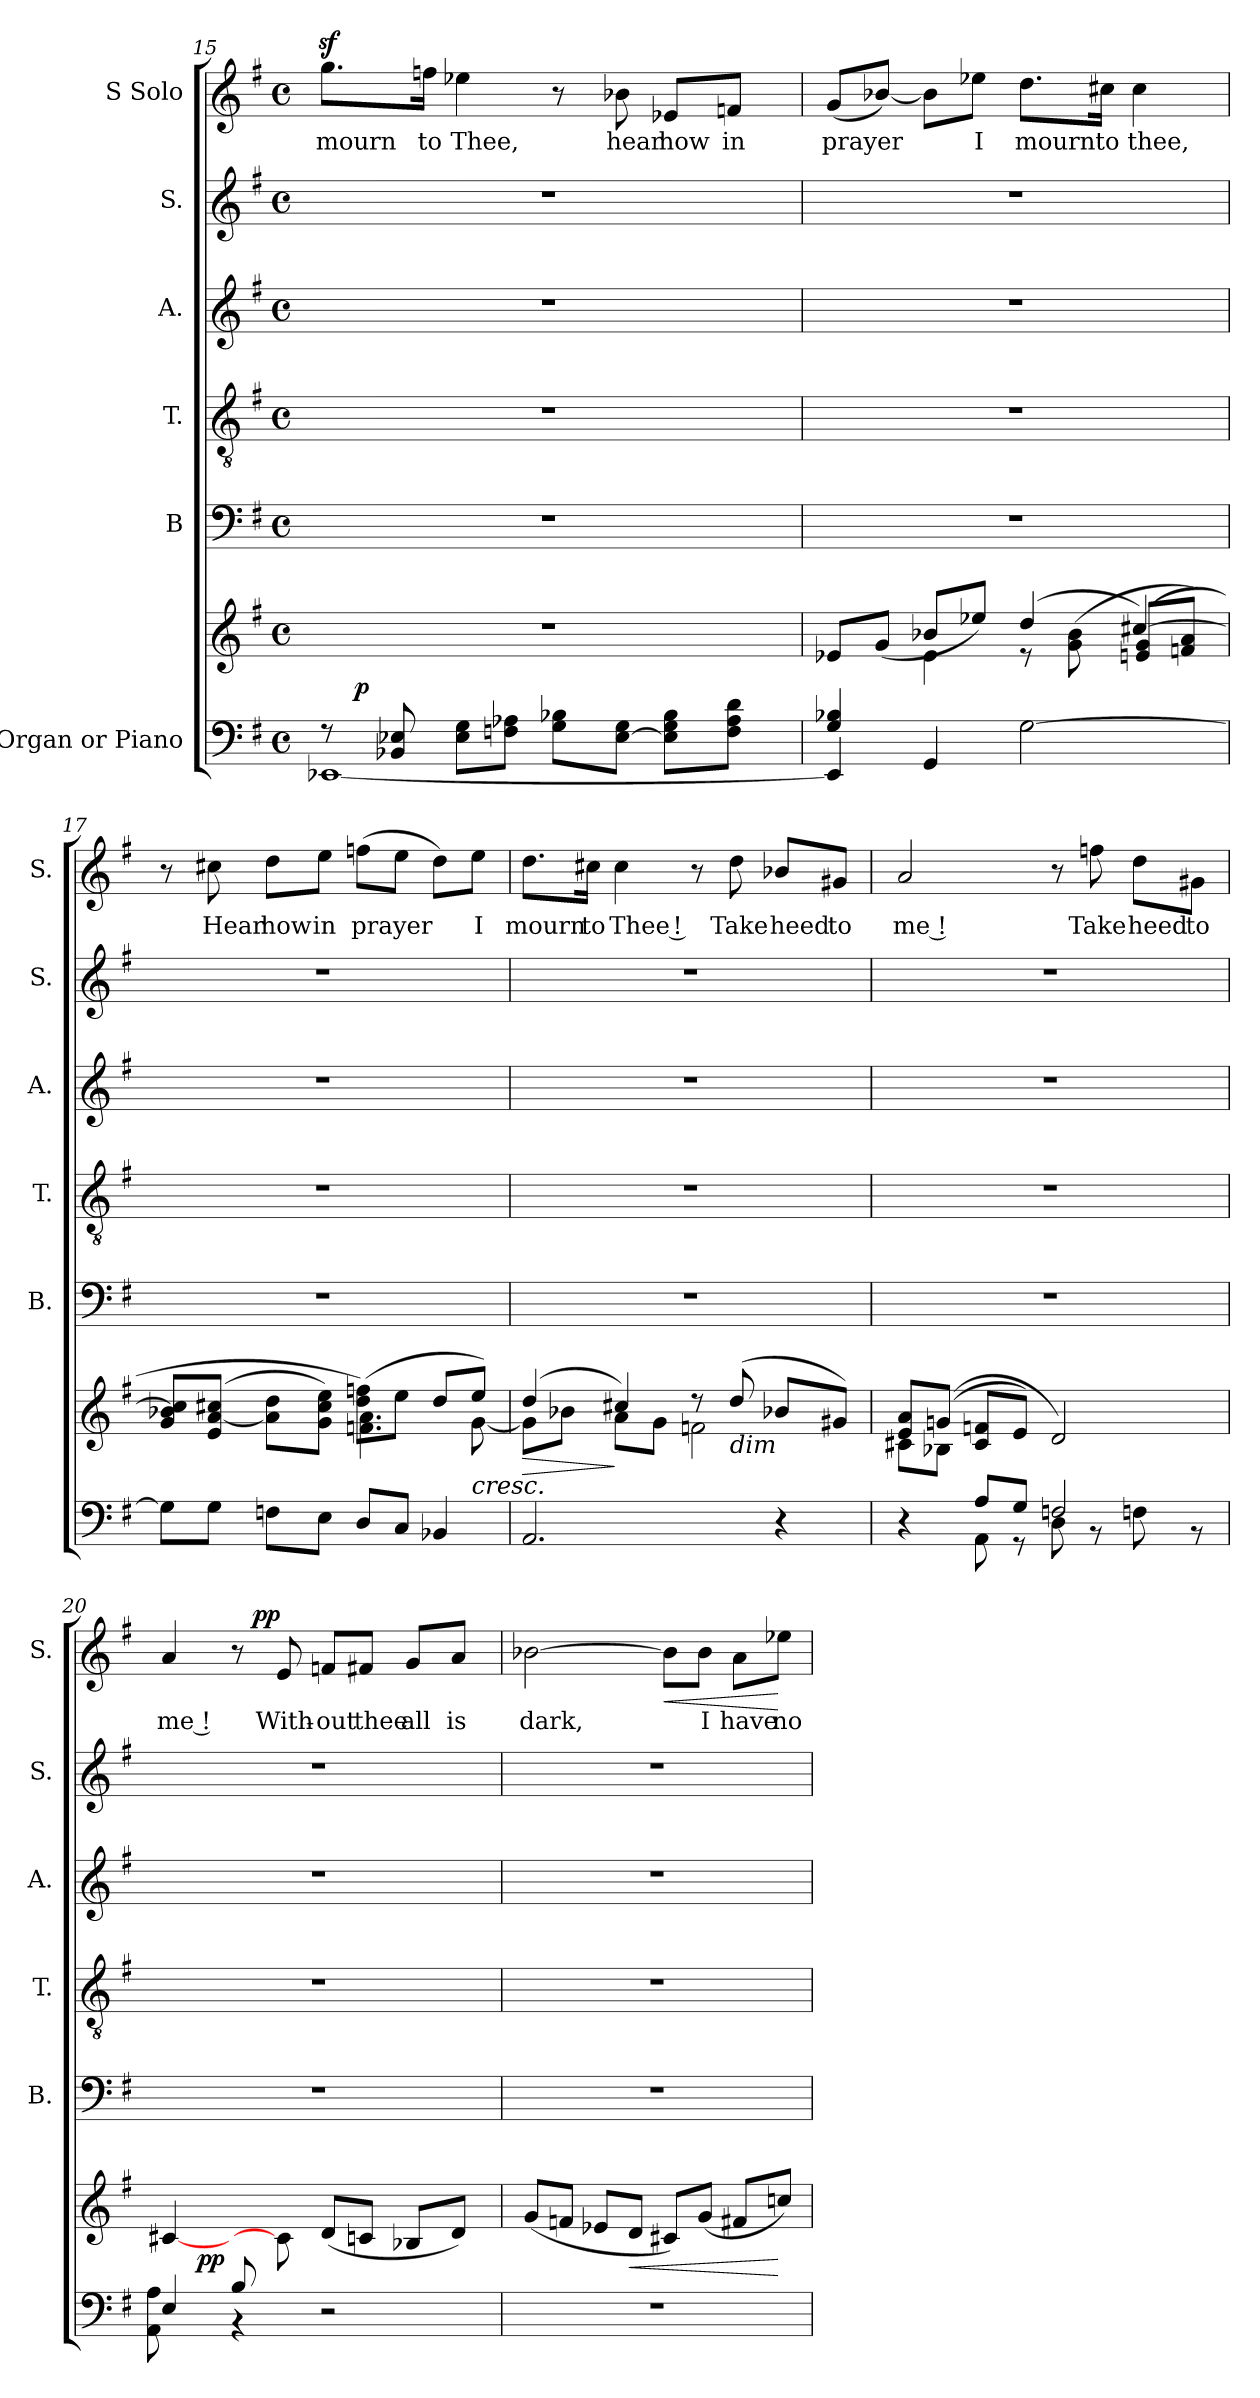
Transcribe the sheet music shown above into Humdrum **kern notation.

**kern	**kern	**dynam	**kern	**kern	**kern	**kern	**kern	**text	**dynam
*part6	*part6	*part6	*part5	*part4	*part3	*part2	*part1	*part1	*part1
*staff7	*staff6	*staff6/7	*staff5	*staff4	*staff3	*staff2	*staff1	*staff1	*staff1
*I"Organ or  Piano	*	*	*I"B	*I"T.	*I"A.	*I"S.	*I"S    Solo	*	*
*	*	*	*I'B.	*I'T.	*I'A.	*I'S.	*I'S.	*	*
*clefF4	*clefG2	*	*clefF4	*clefGv2	*clefG2	*clefG2	*clefG2	*	*
*	*	*	*	*ITrd7c12	*	*	*	*	*
*k[f#]	*k[f#]	*	*k[f#]	*k[f#]	*k[f#]	*k[f#]	*k[f#]	*	*
*G:	*G:	*	*G:	*G:	*G:	*G:	*G:	*	*
*M4/4	*M4/4	*	*M4/4	*M4/4	*M4/4	*M4/4	*M4/4	*	*
*met(c)	*met(c)	*	*met(c)	*met(c)	*met(c)	*met(c)	*met(c)	*	*
=15	=15	=15	=15	=15	=15	=15	=15	=15	=15
*^	*	*	*	*	*	*	*	*	*
!	!	!	!	!	!	!	!	!	!LO:LY:b:color=#000000	!
*	*^	*	*	*	*	*	*	*	*	*
8r	[1EE-Xi	32ryy	1r	.	1r	1r	1r	1r	8.ggzi\L	mourn	.
.	.	128...ryy	.	.	.	.	.	.	.	.	.
.	.	2ryy	.	p	.	.	.	.	.	.	.
8BB-Xi/ 8E-Xi	.	.	.	.	.	.	.	.	.	.	.
!	!	!	!	!	!	!	!	!	!	!LO:LY:b:color=#000000	!
.	.	.	.	.	.	.	.	.	16ffni\Jk	to	.
!	!	!	!	!	!	!	!	!	!	!LO:LY:b:color=#000000	!
8E-i\ 8Gi\L	.	.	.	.	.	.	.	.	4ee-Xi\	Thee,	.
8Fni\ 8A-Xi\J	.	.	.	.	.	.	.	.	.	.	.
8Gi\ 8B-Xi\L	.	.	.	.	.	.	.	.	8r	.	.
.	.	4ryy	.	.	.	.	.	.	.	.	.
!	!	!	!	!	!	!	!	!	!	!LO:LY:b:color=#000000	!
[8E-i\ 8Gi\J	.	.	.	.	.	.	.	.	8b-Xi\	hear	.
!	!	!	!	!	!	!	!	!	!	!LO:LY:b:color=#000000	!
8E-i]\ 8Gi\ 8B-i\L	.	.	.	.	.	.	.	.	8e-Xi/L	how	.
.	.	8ryy	.	.	.	.	.	.	.	.	.
!	!	!	!	!	!	!	!	!	!	!LO:LY:b:color=#000000	!
8Fi\ 8A-i\ 8di\J	.	.	.	.	.	.	.	.	8fni/J	in	.
.	.	16ryy	.	.	.	.	.	.	.	.	.
.	.	64ryy	.	.	.	.	.	.	.	.	.
.	.	1024ryy	.	.	.	.	.	.	.	.	.
*	*v	*v	*	*	*	*	*	*	*	*	*
!!LO:LB:g=z
=16	=16	=16	=16	=16	=16	=16	=16	=16	=16	=16
*	*	*^	*	*	*	*	*	*	*	*
*	*^	*	*	*	*	*	*	*	*	*	*
!	!	!	!	!	!	!	!	!	!	!	!LO:LY:b:color=#000000	!
*	*v	*v	*	*	*	*	*	*	*	*	*	*
4Gi/ 4B-Xi	4EE-i/]	(8e-Xi/L	4ryy	.	1r	1r	1r	1r	(8gi/L	prayer	.
.	.	(8gi/J	.	.	.	.	.	.	[8b-Xi/J)	.	.
2.ryy	4GGi/	8b-Xi/L	4e-i\	.	.	.	.	.	8b-i\L]	.	.
!	!	!	!	!	!	!	!	!	!	!LO:LY:b:color=#000000	!
.	.	8ee-Xi/J)	.	.	.	.	.	.	8ee-Xi\J	I	.
!	!	!	!	!	!	!	!	!	!	!LO:LY:b:color=#000000	!
.	[2Gi\	(4ddi/	8r	.	.	.	.	.	8.ddi\L	mourn	.
.	.	.	(8gi\ 8b-i	.	.	.	.	.	.	.	.
!	!	!	!	!	!	!	!	!	!	!LO:LY:b:color=#000000	!
.	.	.	.	.	.	.	.	.	16cc#Xi\Jk	to	.
!	!	!	!	!	!	!	!	!	!	!LO:LY:b:color=#000000	!
.	.	([4cc#Xi/)	8eni/ 8gi/L	.	.	.	.	.	4cc#i\	thee,	.
.	.	.	8fni/ 8ai/J)	.	.	.	.	.	.	.	.
*v	*v	*	*	*	*	*	*	*	*	*	*
=17	=17	=17	=17	=17	=17	=17	=17	=17	=17	=17
8Gi\L]	8gi/ 8b-Xi/ 8cc#i]/L	2ryy	.	1r	1r	1r	1r	8r	.	.
!	!	!	!	!	!	!	!	!	!LO:LY:b:color=#000000	!
8Gi\J	(8ei/ [8ai/ 8cc#Xi/J	.	[	.	.	.	.	8cc#Xi\	Hear	.
!	!	!	!	!	!	!	!	!	!LO:LY:b:color=#000000	!
8Fni\L	8ai]\ 8ddi\L	.	.	.	.	.	.	8ddi\L	how	.
!	!	!	!	!	!	!	!	!	!LO:LY:b:color=#000000	!
8Ei\J	8gi\ 8cc#i\ 8eei\J)	.	.	.	.	.	.	8eei\J	in	.
!	!	!	!	!	!	!	!	!	!LO:LY:b:color=#000000	!
8Di/L	(8ddi\ 8ffni\L)	4.fni\ 4.ai	.	.	.	.	.	(8ffni\L	prayer	.
8Ci/J	8eei\J	.	.	.	.	.	.	8eei\J	.	.
4BB-Xi/	8ddi/L	.	.	.	.	.	.	8ddi\L)	.	.
!	!	!	!LO:HP:b	!	!	!	!	!	!	!
!	!	!	!	!	!	!	!	!	!LO:LY:b:color=#000000	!
.	8eei/J)	[8gi\	<	.	.	.	.	8eei\J	I	.
=18	=18	=18	=18	=18	=18	=18	=18	=18	=18	=18
!	!	!	!LO:HP:b	!	!	!	!	!	!	!
!	!	!	!	!	!	!	!	!	!LO:LY:b:color=#000000	!
2.AAi/	(4ddi/	8gi\L]	>	1r	1r	1r	1r	8.ddi\L	mourn	.
.	.	8b-Xi\J	.	.	.	.	.	.	.	.
!	!	!	!	!	!	!	!	!	!LO:LY:b:color=#000000	!
.	.	.	.	.	.	.	.	16cc#Xi\Jk	to	.
!	!	!	!	!	!	!	!	!	!LO:LY:b:color=#000000	!
.	4cc#Xi/)	8ai\L	]	.	.	.	.	4cc#i\	Thee !	.
.	.	8gi\J	.	.	.	.	.	.	.	.
.	8r	2fni\	.	.	.	.	.	8r	.	.
!	!LO:TX:b:i:t=dim	!	!	!	!	!	!	!	!	!
!	!	!	!	!	!	!	!	!	!LO:LY:b:color=#000000	!
.	(8ddi/	.	.	.	.	.	.	8ddi\	Take	.
!	!	!	!	!	!	!	!	!	!LO:LY:b:color=#000000	!
4r	8b-Xi/L	.	.	.	.	.	.	8b-Xi/L	heed	.
!	!	!	!	!	!	!	!	!	!LO:LY:b:color=#000000	!
.	8g#Xi/J)	.	.	.	.	.	.	8g#Xi/J	to	.
=19	=19	=19	=19	=19	=19	=19	=19	=19	=19	=19
*^	*	*	*	*	*	*	*	*	*	*
!	!	!	!	!	!	!	!	!	!	!LO:LY:b:color=#000000	!
4ryy	4r	8ei/ 8ai/L	8c#Xi\L	.	1r	1r	1r	1r	2ai/	me !	.
.	.	((8gni/J	8B-Xi\J	.	.	.	.	.	.	.	.
8Ai/L	8AAi\	8c#i/ 8fni/L	2.ryy	.	.	.	.	.	.	.	.
8Gi/J	8r	8ei/J)	.	.	.	.	.	.	.	.	.
2Fni/	8Di\	2di/)	.	.	.	.	.	.	8r	.	.
!	!	!	!	!	!	!	!	!	!	!LO:LY:b:color=#000000	!
.	8r	.	.	.	.	.	.	.	8ffni\	Take	.
!	!	!	!	!	!	!	!	!	!	!LO:LY:b:color=#000000	!
.	8Fni\	.	.	.	.	.	.	.	8ddi\L	heed	.
!	!	!	!	!	!	!	!	!	!	!LO:LY:b:color=#000000	!
.	8r	.	.	.	.	.	.	.	8g#Xi\J	to	.
!!LO:LB:g=z
=20	=20	=20	=20	=20	=20	=20	=20	=20	=20	=20	=20
*	*^	*	*	*	*	*	*	*	*	*	*
!	!	!	!	!	!	!	!	!	!	!	!LO:LY:b:color=#000000	!
*	*	*	*	*	*	*	*	*	*	*^	*	*
4ryy	4Ei/	8AAi\ 8Ai	[4c#Xi/	8ryy	.	1r	1r	1r	1r	4ai/	4ryy	me !	.
.	.	2..ryy	.	2..ryy	pp	.	.	.	.	.	.	.	.
8Bi/	4r	.	8ryy	.	.	.	.	.	.	8r	32..ryy	.	.
.	.	.	.	.	.	.	.	.	.	.	2ryy	.	pp
!	!	!	!	!	!	!	!	!	!	!	!	!LO:LY:b:color=#000000	!
2ryy	.	.	8c#i\]	.	.	.	.	.	.	8ei/	.	With-	.
!	!	!	!	!	!	!	!	!	!	!	!	!LO:LY:b:color=#000000	!
.	2r	.	(8di/L	.	.	.	.	.	.	8fni/L	.	-out	.
!	!	!	!	!	!	!	!	!	!	!	!	!LO:LY:b:color=#000000	!
.	.	.	8cni/J	.	.	.	.	.	.	8f#Xi/J	.	thee	.
!	!	!	!	!	!	!	!	!	!	!	!	!LO:LY:b:color=#000000	!
.	.	.	8B-Xi/L	.	.	.	.	.	.	8gi/L	.	all	.
.	.	.	.	.	.	.	.	.	.	.	8ryy	.	.
!	!	!	!	!	!	!	!	!	!	!	!	!LO:LY:b:color=#000000	!
8ryy	.	.	8di/J)	.	.	.	.	.	.	8ai/J	.	is	.
.	.	.	.	.	.	.	.	.	.	.	16ryy	.	.
.	.	.	.	.	.	.	.	.	.	.	128ryy	.	.
*v	*v	*v	*	*	*	*	*	*	*	*v	*v	*	*
*	*v	*v	*	*	*	*	*	*	*	*
=21	=21	=21	=21	=21	=21	=21	=21	=21	=21
*^	*^	*	*	*	*	*	*^	*	*
*	*^	*	*	*	*	*	*	*	*	*	*	*
!	!	!	!	!	!	!	!	!	!	!	!	!LO:LY:b:color=#000000	!
*v	*v	*v	*	*	*	*	*	*	*	*v	*v	*	*
*	*v	*v	*	*	*	*	*	*	*	*
1r	(8gi/L	.	1r	1r	1r	1r	[2b-Xi\	dark,	.
.	8fni/J	.	.	.	.	.	.	.	.
.	8e-Xi/L	.	.	.	.	.	.	.	.
!	!	!LO:HP:b	!	!	!	!	!	!	!
.	8di/J	<	.	.	.	.	.	.	.
!	!	!	!	!	!	!	!	!	!LO:HP:b
.	8c#Xi/L)	.	.	.	.	.	8b-i\L]	.	<
!	!	!	!	!	!	!	!	!LO:LY:b:color=#000000	!
.	(8gi/J	.	.	.	.	.	8b-i\J	I	.
!	!	!	!	!	!	!	!	!LO:LY:b:color=#000000	!
.	8f#Xi/L	.	.	.	.	.	8ai\L	have	.
!	!	!	!	!	!	!	!	!LO:LY:b:color=#000000	!
.	8ccni/J)	[	.	.	.	.	8ee-Xi\J	no	[
=	=	=	=	=	=	=	=	=	=
*-	*-	*-	*-	*-	*-	*-	*-	*-	*-
